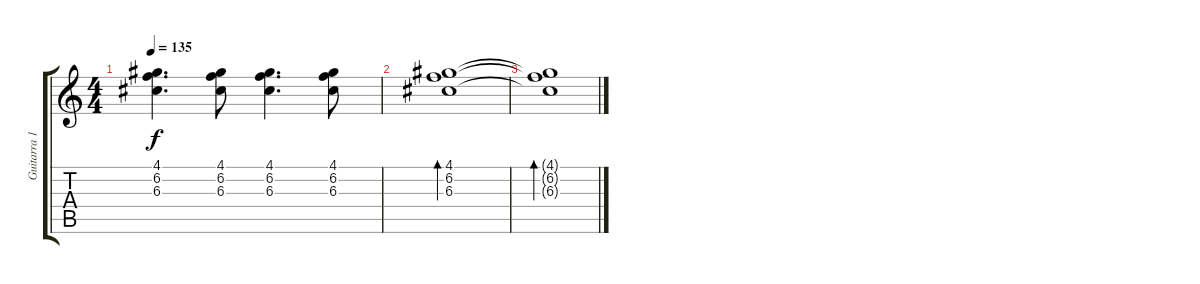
\track ("Guitarra 1" "Guitarra 1") {instrument acousticguitarnylon}
\staff {score tabs}
\tuning (E4 B3 G3 D3 A2 E2) {hide}
\ts (4 4)
\tempo 135
\clef g2
\ks c
(4.1 6.2 6.3).4{d dy f} (4.1 6.2 6.3).8 (4.1 6.2 6.3).4{d} (4.1 6.2 6.3).8 |
(4.1 6.2 6.3).1{bd 240} |
(4.1{t} 6.2{t} 6.3{t}).1{bd 240}
